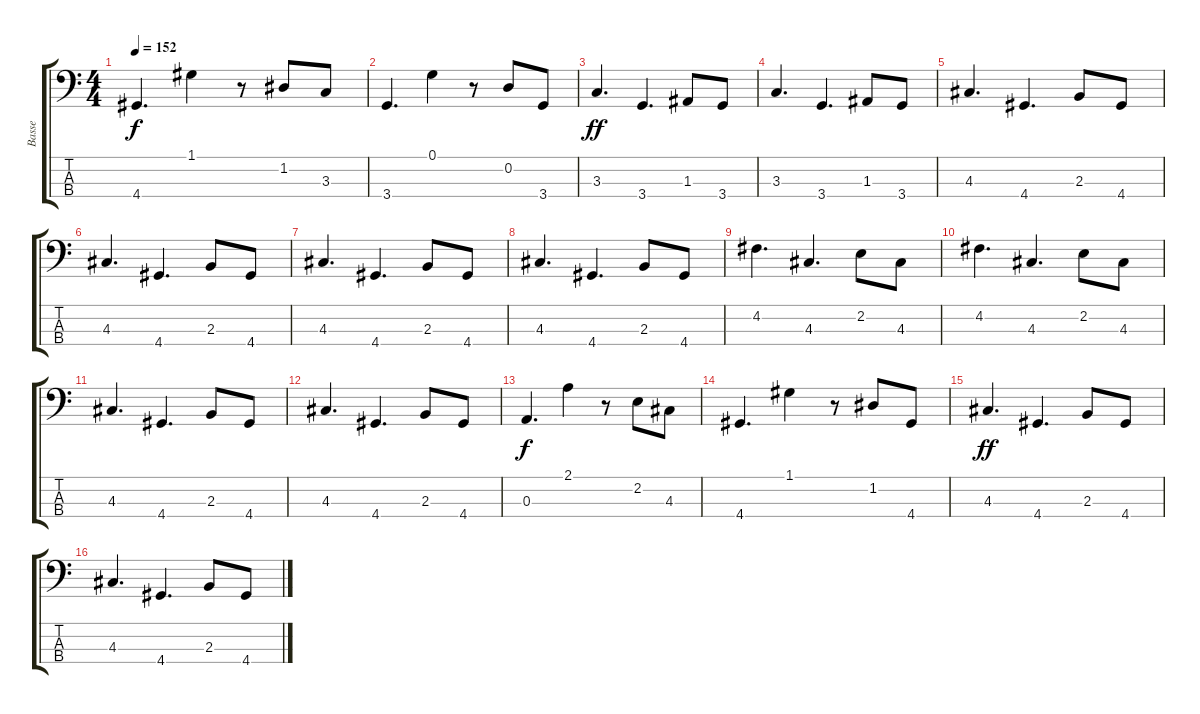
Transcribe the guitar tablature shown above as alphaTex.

\track ("Basse" "Basse") {instrument acousticbass}
\staff {score tabs}
\tuning (G2 D2 A1 E1) {hide}
\ts (4 4)
\tempo 152
\clef f4
\ks c
4.4.4{d dy f} 1.1.4 r.8 1.2.8 3.3.8 |
3.4.4{d} 0.1.4 r.8 0.2.8 3.4.8 |
3.3.4{d dy ff} 3.4.4{d} 1.3.8 3.4.8 |
3.3.4{d} 3.4.4{d} 1.3.8 3.4.8 |
4.3.4{d} 4.4.4{d} 2.3.8 4.4.8 |
4.3.4{d} 4.4.4{d} 2.3.8 4.4.8 |
4.3.4{d} 4.4.4{d} 2.3.8 4.4.8 |
4.3.4{d} 4.4.4{d} 2.3.8 4.4.8 |
4.2.4{d} 4.3.4{d} 2.2.8 4.3.8 |
4.2.4{d} 4.3.4{d} 2.2.8 4.3.8 |
4.3.4{d} 4.4.4{d} 2.3.8 4.4.8 |
4.3.4{d} 4.4.4{d} 2.3.8 4.4.8 |
0.3.4{d dy f} 2.1.4 r.8 2.2.8 4.3.8 |
4.4.4{d} 1.1.4 r.8 1.2.8 4.4.8 |
4.3.4{d dy ff} 4.4.4{d} 2.3.8 4.4.8 |
4.3.4{d} 4.4.4{d} 2.3.8 4.4.8
